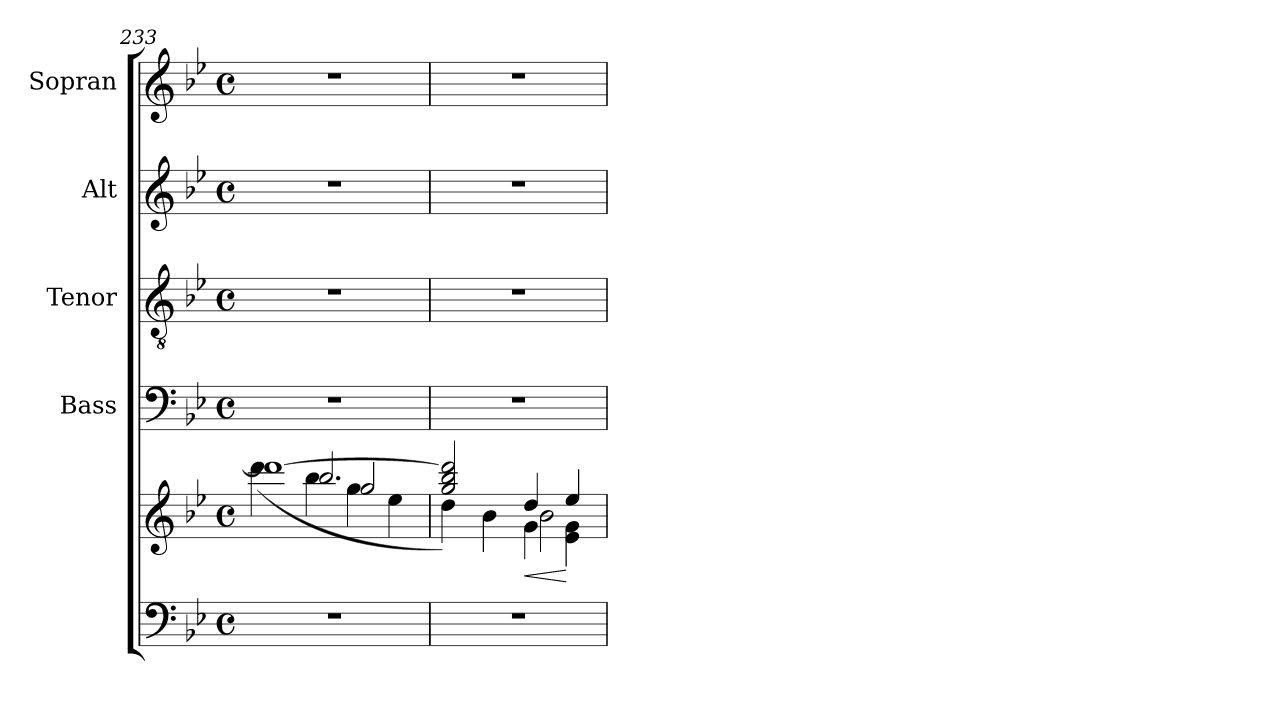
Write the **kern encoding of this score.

**kern	**kern	**dynam	**kern	**kern	**kern	**kern
*part5	*part5	*part5	*part4	*part3	*part2	*part1
*staff6	*staff5	*staff5/6	*staff4	*staff3	*staff2	*staff1
*	*	*	*I"Bass	*I"Tenor	*I"Alt	*I"Sopran
*	*	*	*I'B.	*I'T.	*I'A.	*I'S.
*clefF4	*clefG2	*	*clefF4	*clefGv2	*clefG2	*clefG2
*k[b-e-]	*k[b-e-]	*	*k[b-e-]	*k[b-e-]	*k[b-e-]	*k[b-e-]
*B-:	*B-:	*	*B-:	*B-:	*B-:	*B-:
*M4/4	*M4/4	*	*M4/4	*M4/4	*M4/4	*M4/4
*met(c)	*met(c)	*	*met(c)	*met(c)	*met(c)	*met(c)
=233	=233	=233	=233	=233	=233	=233
*	*^	*	*	*	*	*
*	*	*^	*	*	*	*	*
*	*	*	*^	*	*	*	*	*
1r	1ddd_	(<4ddd\	4ryy	2ryy	.	1r	1r	1r	1r
.	.	4bb-\	2.bb-/	.	.	.	.	.	.
.	.	4gg\	.	2gg/	.	.	.	.	.
.	.	4ee-\	.	.	.	.	.	.	.
*	*	*	*v	*v	*	*	*	*	*
=234	=234	=234	=234	=234	=234	=234	=234	=234
1r	2gg/ 2bb-/ 2ddd/]	4dd\)	2ryy	.	1r	1r	1r	1r
.	.	4b-\	.	.	.	.	.	.
!	!	!	!	!LO:HP:b	!	!	!	!
.	4dd/	4g\	2b-\	<	.	.	.	.
.	4ee-/	4e-\ 4g\	.	[	.	.	.	.
*	*v	*v	*v	*	*	*	*	*
=	=	=	=	=	=	=
*-	*-	*-	*-	*-	*-	*-
